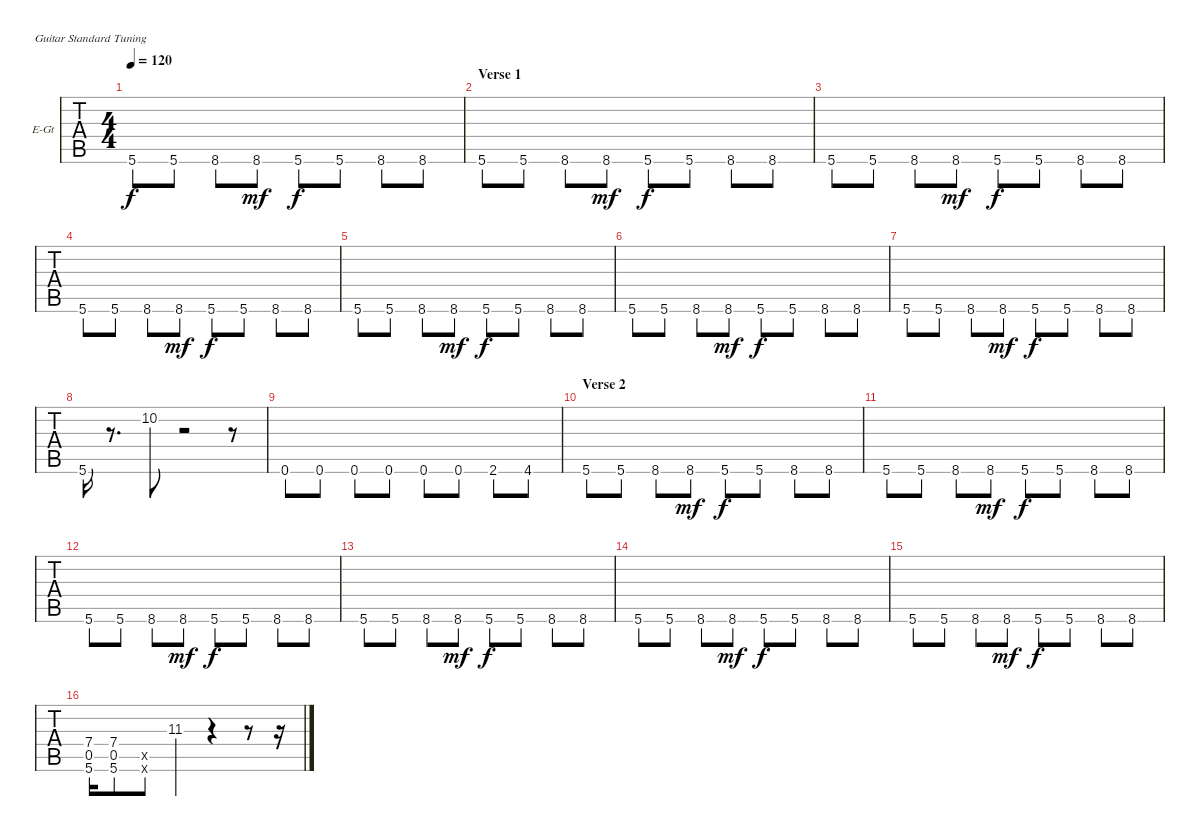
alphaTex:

\bracketExtendMode groupsimilarinstruments
\firstSystemTrackNameOrientation horizontal
\otherSystemsTrackNameOrientation horizontal
\chordDiagramsInScore
\track ("Guitar" "E-Gt") {instrument electricguitarclean}
\staff {tabs}
\tuning (E4 B3 G3 D3 A2 E2)
\ts (4 4)
\tempo 120
\clef g2
\ks c
5.6.8{dy f} 5.6.8 8.6.8 8.6.8{dy mf} 5.6.8{dy f} 5.6.8 8.6.8 8.6.8 |
\section ("" "Verse 1")
5.6.8 5.6.8 8.6.8 8.6.8{dy mf} 5.6.8{dy f} 5.6.8 8.6.8 8.6.8 |
5.6.8 5.6.8 8.6.8 8.6.8{dy mf} 5.6.8{dy f} 5.6.8 8.6.8 8.6.8 |
5.6.8 5.6.8 8.6.8 8.6.8{dy mf} 5.6.8{dy f} 5.6.8 8.6.8 8.6.8 |
5.6.8 5.6.8 8.6.8 8.6.8{dy mf} 5.6.8{dy f} 5.6.8 8.6.8 8.6.8 |
5.6.8 5.6.8 8.6.8 8.6.8{dy mf} 5.6.8{dy f} 5.6.8 8.6.8 8.6.8 |
5.6.8 5.6.8 8.6.8 8.6.8{dy mf} 5.6.8{dy f} 5.6.8 8.6.8 8.6.8 |
5.6.16 r.8{d} 10.2.8 r.2 r.8 |
0.6.8 0.6.8 0.6.8 0.6.8 0.6.8 0.6.8 2.6.8 4.6.8 |
\section ("" "Verse 2")
5.6.8 5.6.8 8.6.8 8.6.8{dy mf} 5.6.8{dy f} 5.6.8 8.6.8 8.6.8 |
5.6.8 5.6.8 8.6.8 8.6.8{dy mf} 5.6.8{dy f} 5.6.8 8.6.8 8.6.8 |
5.6.8 5.6.8 8.6.8 8.6.8{dy mf} 5.6.8{dy f} 5.6.8 8.6.8 8.6.8 |
5.6.8 5.6.8 8.6.8 8.6.8{dy mf} 5.6.8{dy f} 5.6.8 8.6.8 8.6.8 |
5.6.8 5.6.8 8.6.8 8.6.8{dy mf} 5.6.8{dy f} 5.6.8 8.6.8 8.6.8 |
5.6.8 5.6.8 8.6.8 8.6.8{dy mf} 5.6.8{dy f} 5.6.8 8.6.8 8.6.8 |
(7.4 0.5 5.6).16 (7.4 0.5 5.6).8 (0.5{x} 0.6{x}).8 11.3.4 r.4 r.8 r.16
